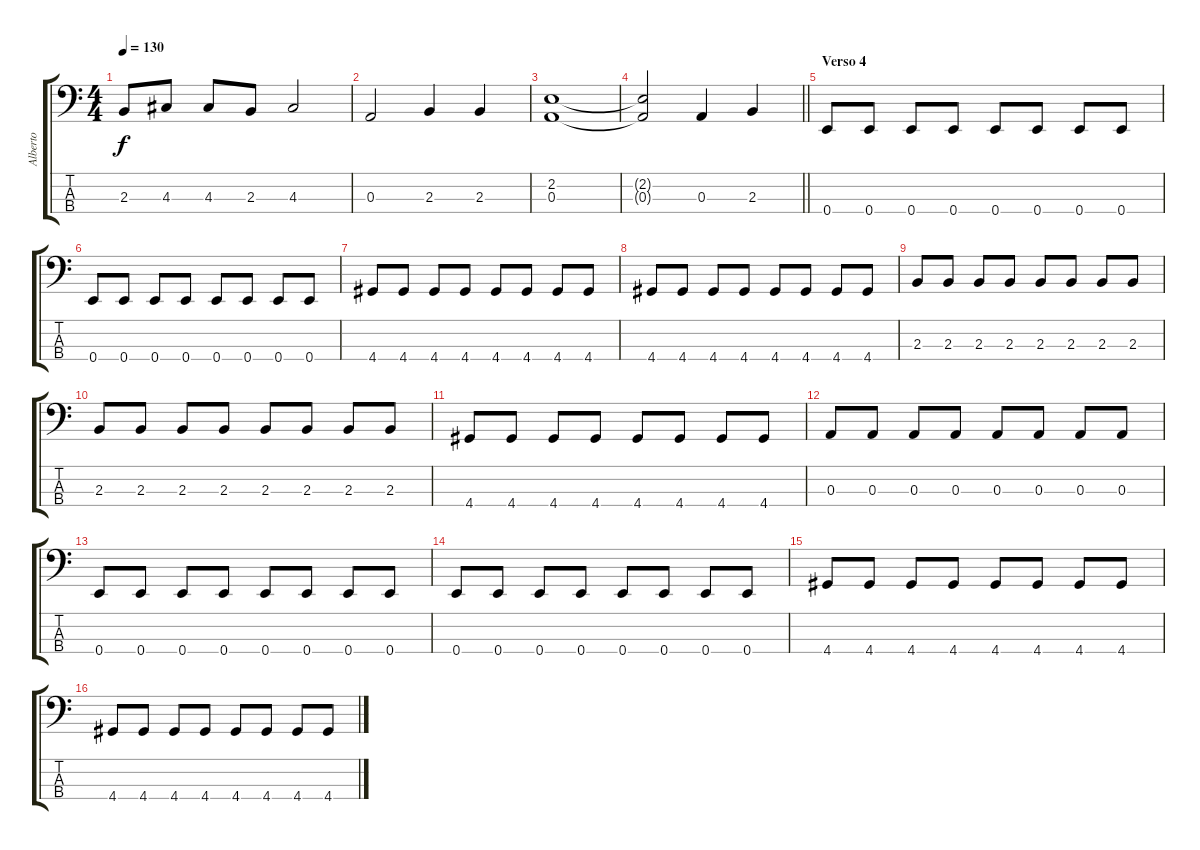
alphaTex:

\track ("Alberto" "Alberto") {instrument electricbassfinger}
\staff {score tabs}
\tuning (G2 D2 A1 E1) {hide}
\ts (4 4)
\tempo 130
\clef f4
\ks c
2.3.8{dy f} 4.3.8 4.3.8 2.3.8 4.3.2 |
0.3.2 2.3.4 2.3.4 |
(2.2 0.3).1 |
\barLineRight lightlight
(2.2{t} 0.3{t}).2 0.3.4 2.3.4 |
\section ("" "Verso 4")
0.4.8 0.4.8 0.4.8 0.4.8 0.4.8 0.4.8 0.4.8 0.4.8 |
0.4.8 0.4.8 0.4.8 0.4.8 0.4.8 0.4.8 0.4.8 0.4.8 |
4.4.8 4.4.8 4.4.8 4.4.8 4.4.8 4.4.8 4.4.8 4.4.8 |
4.4.8 4.4.8 4.4.8 4.4.8 4.4.8 4.4.8 4.4.8 4.4.8 |
2.3.8 2.3.8 2.3.8 2.3.8 2.3.8 2.3.8 2.3.8 2.3.8 |
2.3.8 2.3.8 2.3.8 2.3.8 2.3.8 2.3.8 2.3.8 2.3.8 |
4.4.8 4.4.8 4.4.8 4.4.8 4.4.8 4.4.8 4.4.8 4.4.8 |
0.3.8 0.3.8 0.3.8 0.3.8 0.3.8 0.3.8 0.3.8 0.3.8 |
0.4.8 0.4.8 0.4.8 0.4.8 0.4.8 0.4.8 0.4.8 0.4.8 |
0.4.8 0.4.8 0.4.8 0.4.8 0.4.8 0.4.8 0.4.8 0.4.8 |
4.4.8 4.4.8 4.4.8 4.4.8 4.4.8 4.4.8 4.4.8 4.4.8 |
4.4.8 4.4.8 4.4.8 4.4.8 4.4.8 4.4.8 4.4.8 4.4.8
